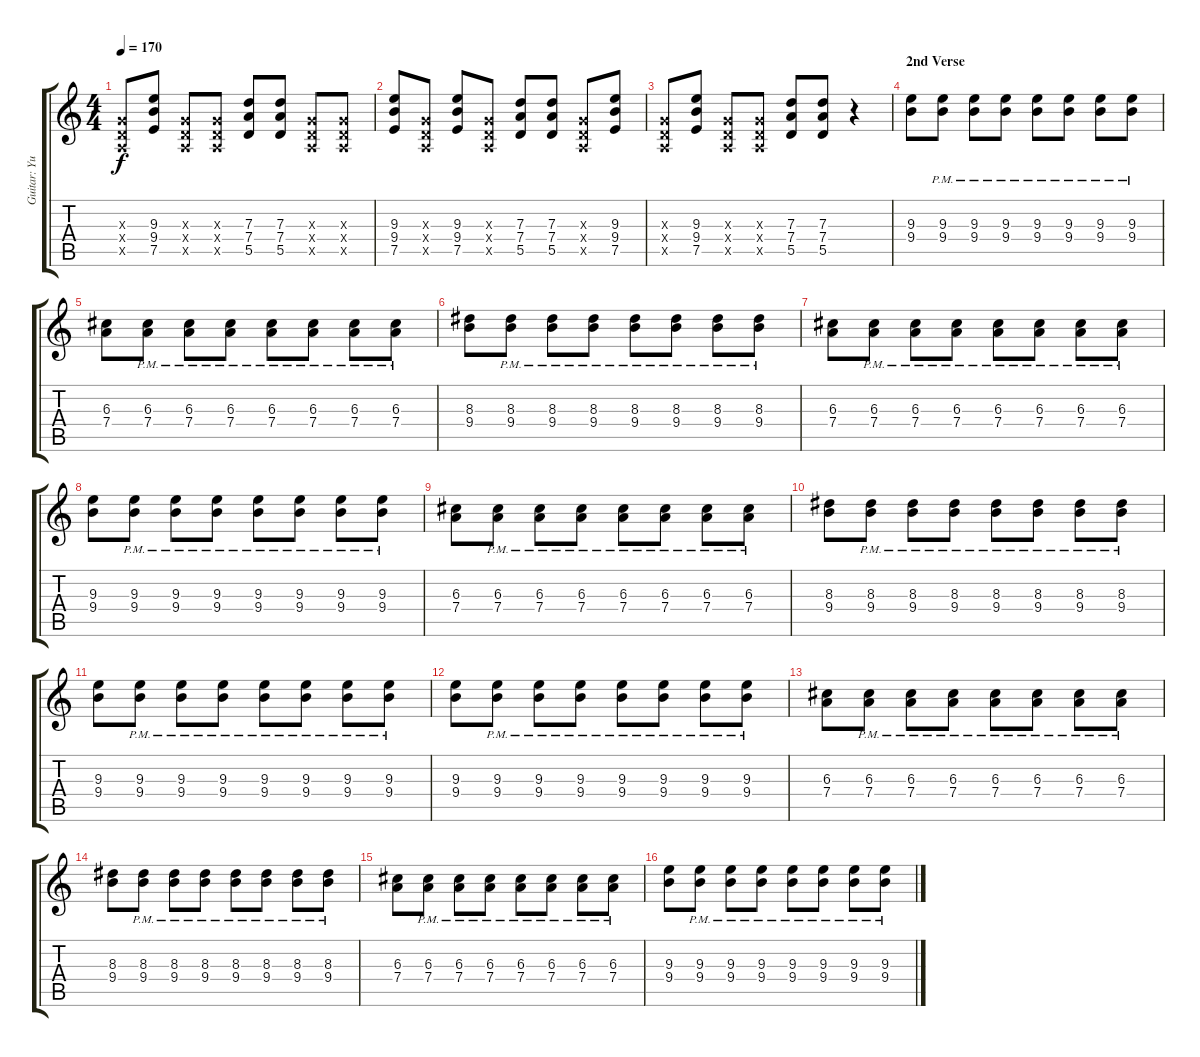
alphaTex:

\track ("Guitar: Yui Hirasawa" "Guitar: Yu") {instrument overdrivenguitar}
\staff {score tabs}
\tuning (E4 B3 G3 D3 A2 E2) {hide}
\ts (4 4)
\tempo 170
\clef g2
\ks c
(0.3{x} 0.4{x} 0.5{x}).8{dy f} (9.3 9.4 7.5).8 (0.3{x} 0.4{x} 0.5{x}).8 (0.3{x} 0.4{x} 0.5{x}).8 (7.3 7.4 5.5).8 (7.3 7.4 5.5).8 (0.3{x} 0.4{x} 0.5{x}).8 (0.3{x} 0.4{x} 0.5{x}).8 |
(9.3 9.4 7.5).8 (0.3{x} 0.4{x} 0.5{x}).8 (9.3 9.4 7.5).8 (0.3{x} 0.4{x} 0.5{x}).8 (7.3 7.4 5.5).8 (7.3 7.4 5.5).8 (0.3{x} 0.4{x} 0.5{x}).8 (9.3 9.4 7.5).8 |
(0.3{x} 0.4{x} 0.5{x}).8 (9.3 9.4 7.5).8 (0.3{x} 0.4{x} 0.5{x}).8 (0.3{x} 0.4{x} 0.5{x}).8 (7.3 7.4 5.5).8 (7.3 7.4 5.5).8 r.4 |
\section ("" "2nd Verse")
(9.3 9.4).8 (9.3{pm} 9.4{pm}).8 (9.3{pm} 9.4{pm}).8 (9.3{pm} 9.4{pm}).8 (9.3{pm} 9.4{pm}).8 (9.3{pm} 9.4{pm}).8 (9.3{pm} 9.4{pm}).8 (9.3{pm} 9.4{pm}).8 |
(6.3 7.4).8 (6.3{pm} 7.4{pm}).8 (6.3{pm} 7.4{pm}).8 (6.3{pm} 7.4{pm}).8 (6.3{pm} 7.4{pm}).8 (6.3{pm} 7.4{pm}).8 (6.3{pm} 7.4{pm}).8 (6.3{pm} 7.4{pm}).8 |
(8.3 9.4).8 (8.3{pm} 9.4{pm}).8 (8.3{pm} 9.4{pm}).8 (8.3{pm} 9.4{pm}).8 (8.3{pm} 9.4{pm}).8 (8.3{pm} 9.4{pm}).8 (8.3{pm} 9.4{pm}).8 (8.3{pm} 9.4{pm}).8 |
(6.3 7.4).8 (6.3{pm} 7.4{pm}).8 (6.3{pm} 7.4{pm}).8 (6.3{pm} 7.4{pm}).8 (6.3{pm} 7.4{pm}).8 (6.3{pm} 7.4{pm}).8 (6.3{pm} 7.4{pm}).8 (6.3{pm} 7.4{pm}).8 |
(9.3 9.4).8 (9.3{pm} 9.4{pm}).8 (9.3{pm} 9.4{pm}).8 (9.3{pm} 9.4{pm}).8 (9.3{pm} 9.4{pm}).8 (9.3{pm} 9.4{pm}).8 (9.3{pm} 9.4{pm}).8 (9.3{pm} 9.4{pm}).8 |
(6.3 7.4).8 (6.3{pm} 7.4{pm}).8 (6.3{pm} 7.4{pm}).8 (6.3{pm} 7.4{pm}).8 (6.3{pm} 7.4{pm}).8 (6.3{pm} 7.4{pm}).8 (6.3{pm} 7.4{pm}).8 (6.3{pm} 7.4{pm}).8 |
(8.3 9.4).8 (8.3{pm} 9.4{pm}).8 (8.3{pm} 9.4{pm}).8 (8.3{pm} 9.4{pm}).8 (8.3{pm} 9.4{pm}).8 (8.3{pm} 9.4{pm}).8 (8.3{pm} 9.4{pm}).8 (8.3{pm} 9.4{pm}).8 |
(9.3 9.4).8 (9.3{pm} 9.4{pm}).8 (9.3{pm} 9.4{pm}).8 (9.3{pm} 9.4{pm}).8 (9.3{pm} 9.4{pm}).8 (9.3{pm} 9.4{pm}).8 (9.3{pm} 9.4{pm}).8 (9.3{pm} 9.4{pm}).8 |
(9.3 9.4).8 (9.3{pm} 9.4{pm}).8 (9.3{pm} 9.4{pm}).8 (9.3{pm} 9.4{pm}).8 (9.3{pm} 9.4{pm}).8 (9.3{pm} 9.4{pm}).8 (9.3{pm} 9.4{pm}).8 (9.3{pm} 9.4{pm}).8 |
(6.3 7.4).8 (6.3{pm} 7.4{pm}).8 (6.3{pm} 7.4{pm}).8 (6.3{pm} 7.4{pm}).8 (6.3{pm} 7.4{pm}).8 (6.3{pm} 7.4{pm}).8 (6.3{pm} 7.4{pm}).8 (6.3{pm} 7.4{pm}).8 |
(8.3 9.4).8 (8.3{pm} 9.4{pm}).8 (8.3{pm} 9.4{pm}).8 (8.3{pm} 9.4{pm}).8 (8.3{pm} 9.4{pm}).8 (8.3{pm} 9.4{pm}).8 (8.3{pm} 9.4{pm}).8 (8.3{pm} 9.4{pm}).8 |
(6.3 7.4).8 (6.3{pm} 7.4{pm}).8 (6.3{pm} 7.4{pm}).8 (6.3{pm} 7.4{pm}).8 (6.3{pm} 7.4{pm}).8 (6.3{pm} 7.4{pm}).8 (6.3{pm} 7.4{pm}).8 (6.3{pm} 7.4{pm}).8 |
(9.3 9.4).8 (9.3{pm} 9.4{pm}).8 (9.3{pm} 9.4{pm}).8 (9.3{pm} 9.4{pm}).8 (9.3{pm} 9.4{pm}).8 (9.3{pm} 9.4{pm}).8 (9.3{pm} 9.4{pm}).8 (9.3{pm} 9.4{pm}).8
